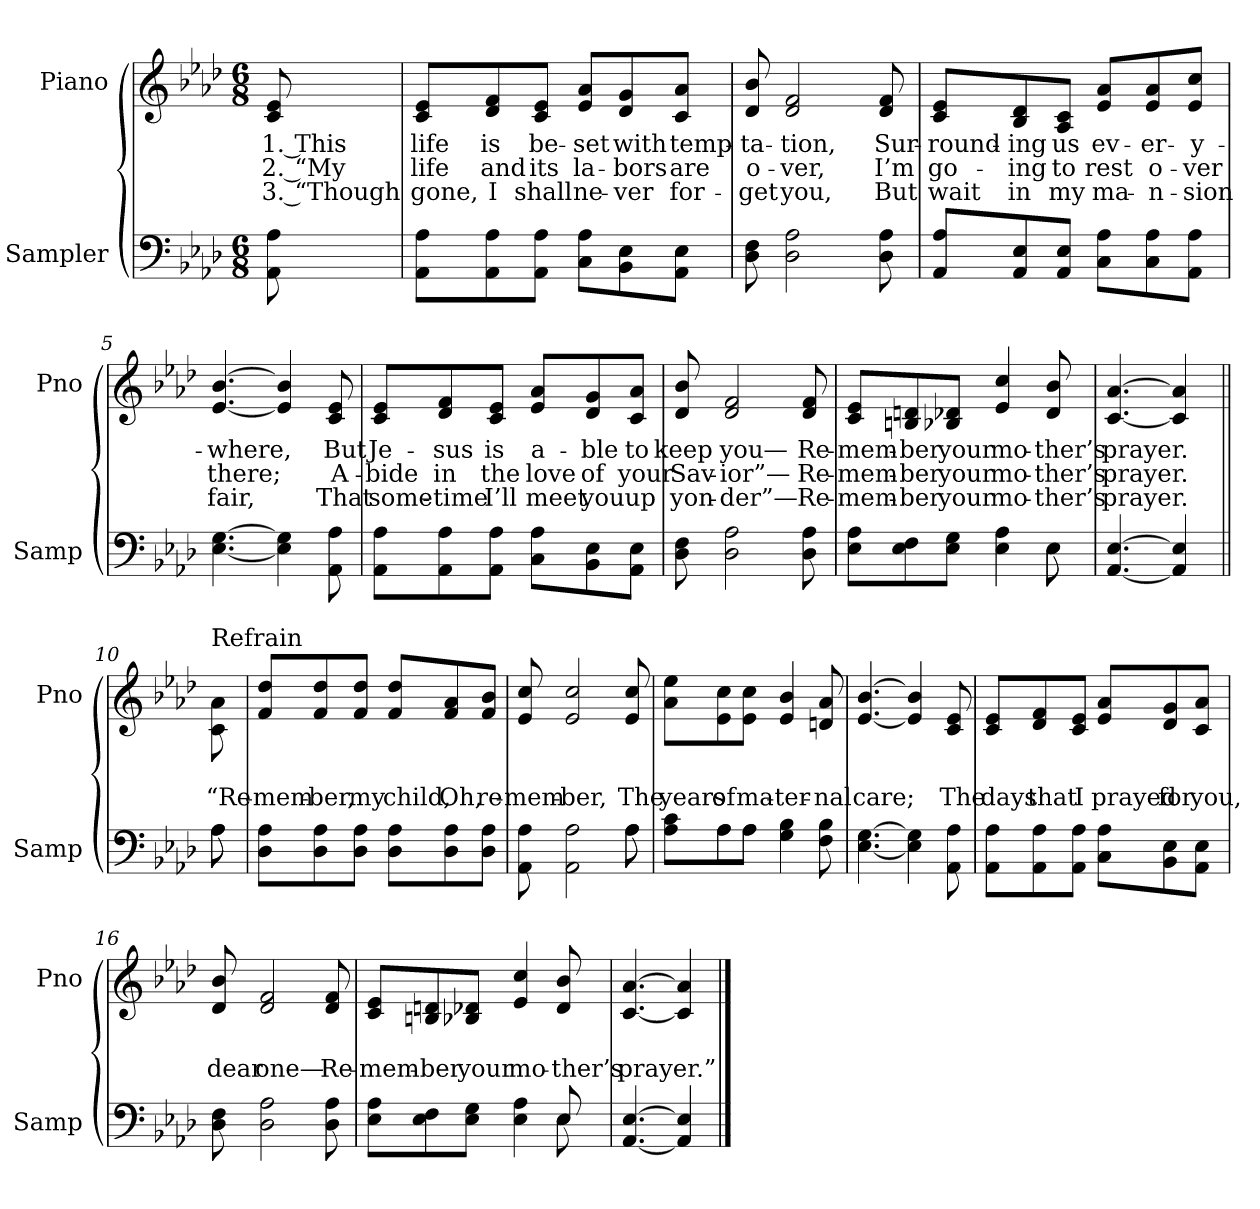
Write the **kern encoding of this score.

**kern	**kern	**text	**text	**text
*part2	*part1	*part1	*part1	*part1
*staff2	*staff1	*staff1	*staff1	*staff1
*I"Sampler	*I"Piano	*	*	*
*I'Samp	*I'Pno	*	*	*
*clefF4	*clefG2	*	*	*
*k[b-e-a-d-]	*k[b-e-a-d-]	*	*	*
*A-:	*A-:	*	*	*
*M6/8	*M6/8	*	*	*
=1	=1	=1	=1	=1
8AA- 8A-	8c 8e-	1. This	2. “My	3. “Though
=2	=2	=2	=2	=2
8AA-\ 8A-\L	8c/ 8e-/L	life	life	gone,
8AA-\ 8A-\	8d-/ 8f/	is	and	I
8AA-\ 8A-\J	8c/ 8e-/J	be-	its	shall
8C\ 8A-\L	8e-/ 8a-/L	-set	la-	ne-
8BB-\ 8E-\	8d-/ 8g/	with	-bors	-ver
8AA-\ 8E-\J	8c/ 8a-/J	temp-	are	for-
=3	=3	=3	=3	=3
8D- 8F	8d- 8b-	-ta-	o-	-get
2D- 2A-	2d- 2f	-tion,	-ver,	you,
8D- 8A-	8d- 8f	Sur-	I’m	But
=4	=4	=4	=4	=4
8AA-/ 8A-/L	8c/ 8e-/L	-round-	go-	wait
8AA-/ 8E-/	8B-/ 8d-/	-ing	-ing	in
8AA-/ 8E-/J	8A-/ 8c/J	us	to	my
8C\ 8A-\L	8e-/ 8a-/L	ev-	rest	ma-
8C\ 8A-\	8e-/ 8a-/	-er-	o-	-n-
8AA-\ 8A-\J	8e-/ 8cc/J	-y-	-ver	-sion
=5	=5	=5	=5	=5
[4.E- [4.G	[4.e- [4.b-	-where,	there;	fair,
4E-] 4G]	4e-] 4b-]	.	.	.
8AA- 8A-	8c 8e-	But	A-	That
=6	=6	=6	=6	=6
8AA-\ 8A-\L	8c/ 8e-/L	Je-	-bide	some-
8AA-\ 8A-\	8d-/ 8f/	-sus	in	-time
8AA-\ 8A-\J	8c/ 8e-/J	is	the	I’ll
8C\ 8A-\L	8e-/ 8a-/L	a-	love	meet
8BB-\ 8E-\	8d-/ 8g/	-ble	of	you
8AA-\ 8E-\J	8c/ 8a-/J	to	your	up
=7	=7	=7	=7	=7
8D- 8F	8d- 8b-	keep	Sav-	yon-
2D- 2A-	2d- 2f	you—	-ior”—	-der”—
8D- 8A-	8d- 8f	Re-	Re-	Re-
=8	=8	=8	=8	=8
*^	*	*	*	*
8E-\ 8A-\L	8ryy	8c/ 8e-/L	-mem-	-mem-	-mem-
*v	*v	*	*	*	*
8E-\ 8F\	8Bn/ 8dn/	-ber	-ber	-ber
8E-\ 8G\J	8B-X/ 8d-X/J	your	your	your
4E- 4A-	4e- 4cc	mo-	mo-	mo-
*^	*	*	*	*
8E-\	8E-	8d- 8b-	-ther’s	-ther’s	-ther’s
*v	*v	*	*	*	*
=9	=9	=9	=9	=9
[4.AA- [4.E-	[4.c [4.a-	prayer.	prayer.	prayer.
4AA-] 4E-]	4c] 4a-]	.	.	.
=10||	=10||	=10||	=10||	=10||
*^	*	*	*	*
!	!	!LO:TX:t=Refrain	!	!	!
8A-\	8A-	8c\ 8a-\	.	“Re-	.
*v	*v	*	*	*	*
=11	=11	=11	=11	=11
8D-\ 8A-\L	8f/ 8dd-/L	.	-mem-	.
8D-\ 8A-\	8f/ 8dd-/	.	-ber,	.
8D-\ 8A-\J	8f/ 8dd-/J	.	my	.
8D-\ 8A-\L	8f/ 8dd-/L	.	child,	.
8D-\ 8A-\	8f/ 8a-/	.	Oh,	.
8D-\ 8A-\J	8f/ 8b-/J	.	re-	.
=12	=12	=12	=12	=12
*^	*	*	*	*
8AA- 8A-	8ryy	8e- 8cc	.	-mem-	.
*v	*v	*	*	*	*
2AA- 2A-	2e- 2cc	.	-ber,	.
*^	*	*	*	*
8A-\	8A-	8e- 8cc	.	The	.
=13	=13	=13	=13	=13	=13
8A-\ 8c\L	8ryy	8a-\ 8ee-\L	.	years	.
8A-\	8A-\L	8e-\ 8cc\	.	of	.
8A-\J	8A-\J	8e-\ 8cc\J	.	ma-	.
4G 4B-	4.ryy	4e- 4b-	.	-ter-	.
8F 8B-	.	8dn 8a-	.	-nal	.
*v	*v	*	*	*	*
=14	=14	=14	=14	=14
[4.E- [4.G	[4.e- [4.b-	.	care;	.
4E-] 4G]	4e-] 4b-]	.	.	.
8AA- 8A-	8c 8e-	.	The	.
=15	=15	=15	=15	=15
8AA-\ 8A-\L	8c/ 8e-/L	.	days	.
8AA-\ 8A-\	8d-/ 8f/	.	that	.
8AA-\ 8A-\J	8c/ 8e-/J	.	I	.
8C\ 8A-\L	8e-/ 8a-/L	.	prayed	.
8BB-\ 8E-\	8d-/ 8g/	.	for	.
8AA-\ 8E-\J	8c/ 8a-/J	.	you,	.
=16	=16	=16	=16	=16
8D- 8F	8d- 8b-	.	dear	.
2D- 2A-	2d- 2f	.	one—	.
8D- 8A-	8d- 8f	.	Re-	.
=17	=17	=17	=17	=17
*^	*	*	*	*
8E-\ 8A-\L	8ryy	8c/ 8e-/L	.	-mem-	.
*v	*v	*	*	*	*
8E-\ 8F\	8Bn/ 8dn/	.	-ber	.
8E-\ 8G\J	8B-X/ 8d-X/J	.	your	.
4E- 4A-	4e- 4cc	.	mo-	.
*^	*	*	*	*
8E-/	8E-	8d- 8b-	.	-ther’s	.
*v	*v	*	*	*	*
=18	=18	=18	=18	=18
[4.AA- [4.E-	[4.c [4.a-	.	prayer.”	.
4AA-] 4E-]	4c] 4a-]	.	.	.
==	==	==	==	==
*-	*-	*-	*-	*-
